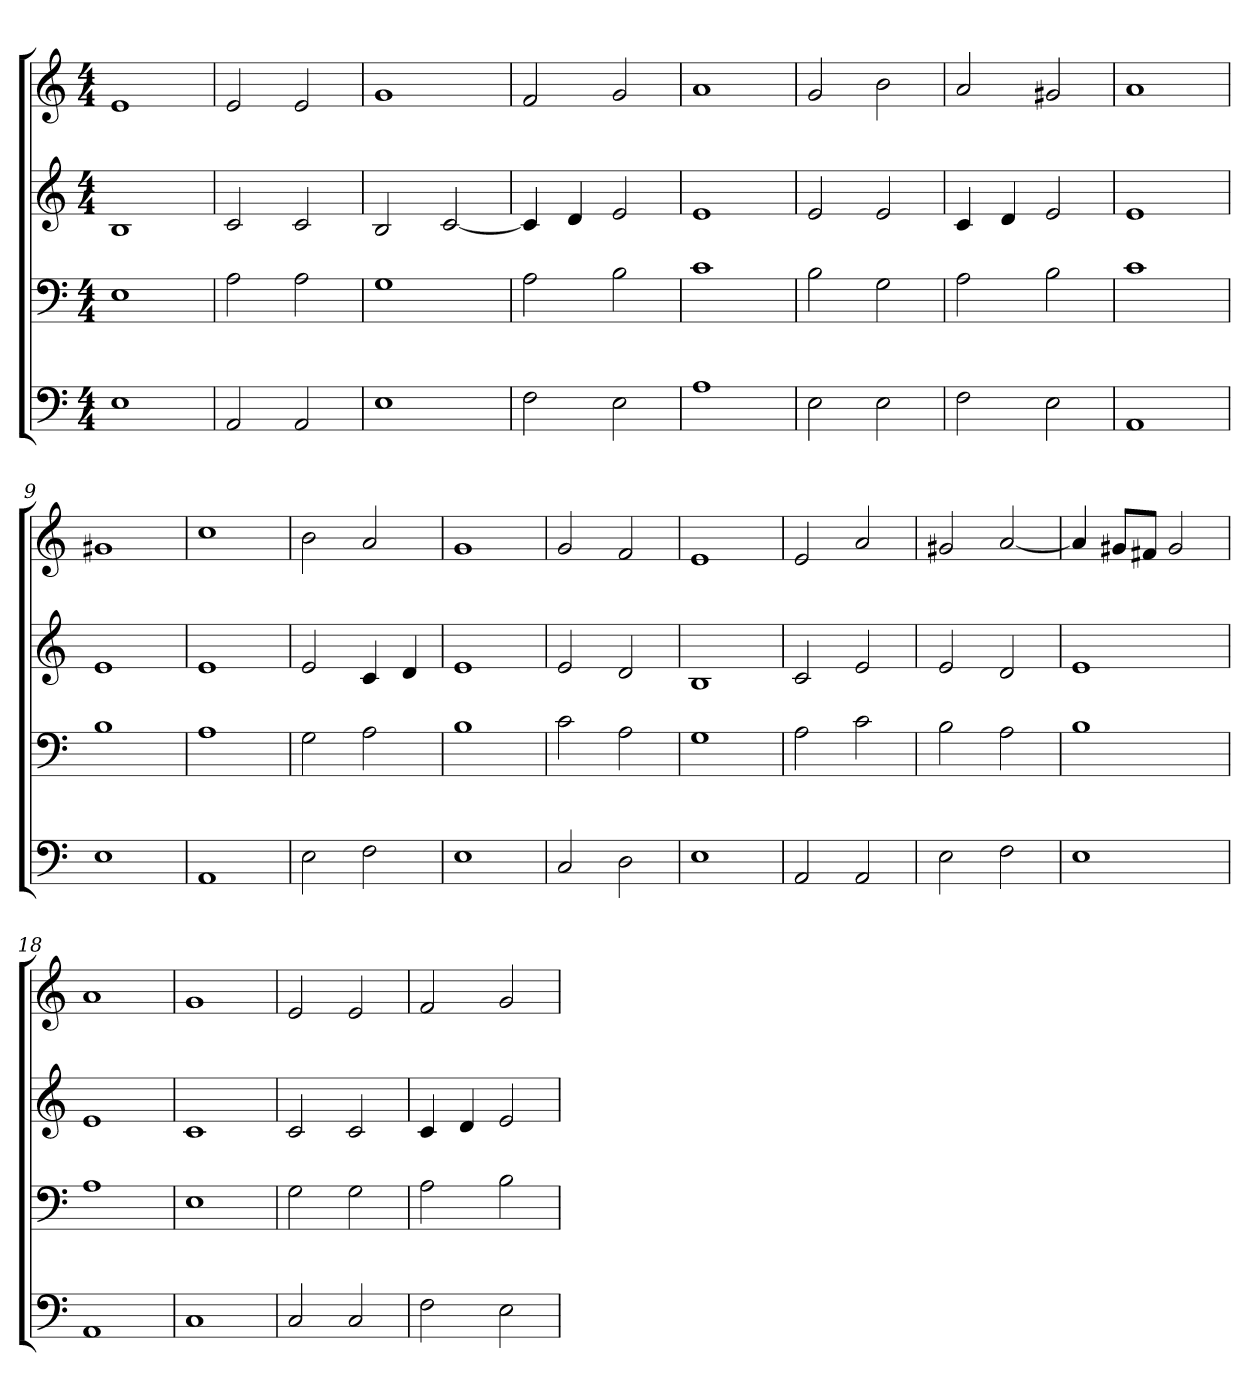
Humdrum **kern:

**kern	**kern	**kern	**kern
*part4	*part3	*part2	*part1
*staff4	*staff3	*staff2	*staff1
*clefF4	*clefF4	*clefG2	*clefG2
*k[]	*k[]	*k[]	*k[]
*M4/4	*M4/4	*M4/4	*M4/4
=1	=1	=1	=1
1E	1E	1B	1e
=2	=2	=2	=2
2AA	2A	2c	2e
2AA	2A	2c	2e
=3	=3	=3	=3
1E	1G	2B	1g
.	.	[2c	.
=4	=4	=4	=4
2F	2A	4c]	2f
.	.	4d	.
2E	2B	2e	2g
=5	=5	=5	=5
1A	1c	1e	1a
=6	=6	=6	=6
2E	2B	2e	2g
2E	2G	2e	2b
=7	=7	=7	=7
2F	2A	4c	2a
.	.	4d	.
2E	2B	2e	2g#X
=8	=8	=8	=8
1AA	1c	1e	1a
=9	=9	=9	=9
1E	1B	1e	1g#X
=10	=10	=10	=10
1AA	1A	1e	1cc
=11	=11	=11	=11
2E	2G	2e	2b
2F	2A	4c	2a
.	.	4d	.
=12	=12	=12	=12
1E	1B	1e	1g
=13	=13	=13	=13
2C	2c	2e	2g
2D	2A	2d	2f
=14	=14	=14	=14
1E	1G	1B	1e
=15	=15	=15	=15
2AA	2A	2c	2e
2AA	2c	2e	2a
=16	=16	=16	=16
2E	2B	2e	2g#X
2F	2A	2d	[2a
=17	=17	=17	=17
1E	1B	1e	4a]
.	.	.	8g#XL
.	.	.	8f#XJ
.	.	.	2g#
=18	=18	=18	=18
1AA	1A	1e	1a
=19	=19	=19	=19
1C	1E	1c	1g
=20	=20	=20	=20
2C	2G	2c	2e
2C	2G	2c	2e
=21	=21	=21	=21
2F	2A	4c	2f
.	.	4d	.
2E	2B	2e	2g
=	=	=	=
*-	*-	*-	*-
